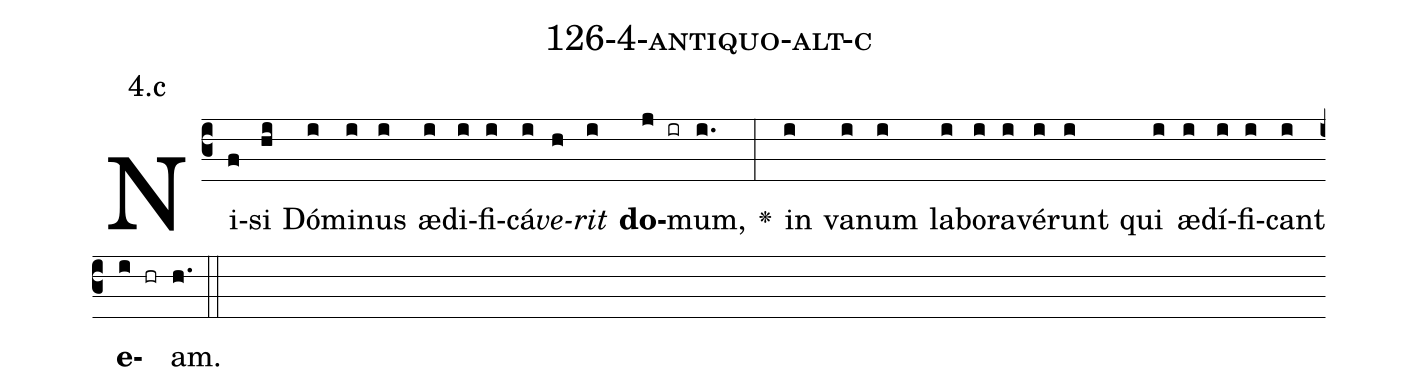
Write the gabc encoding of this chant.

name: 126-4-antiquo-alt-c;
annotation: 4.c;
%%
(c3)Ni(f)si(hi) Dó(i)mi(i)nus(i) æ(i)di(i)fi(i)cá(i)<i>ve</i>(h)<i>rit</i>(i) <b>do</b>(j ir)mum,(i.) <v>\greheightstar</v>(:) in(i) va(i)num(i) la(i)bo(i)ra(i)vé(i)runt(i) qui(i) æ(i)dí(i)fi(i)cant(i) <b>e</b>(i hr)am.(h.) (::)


%E(i) u(i) o(i) u(i) a(i) e.(h.) (::)
